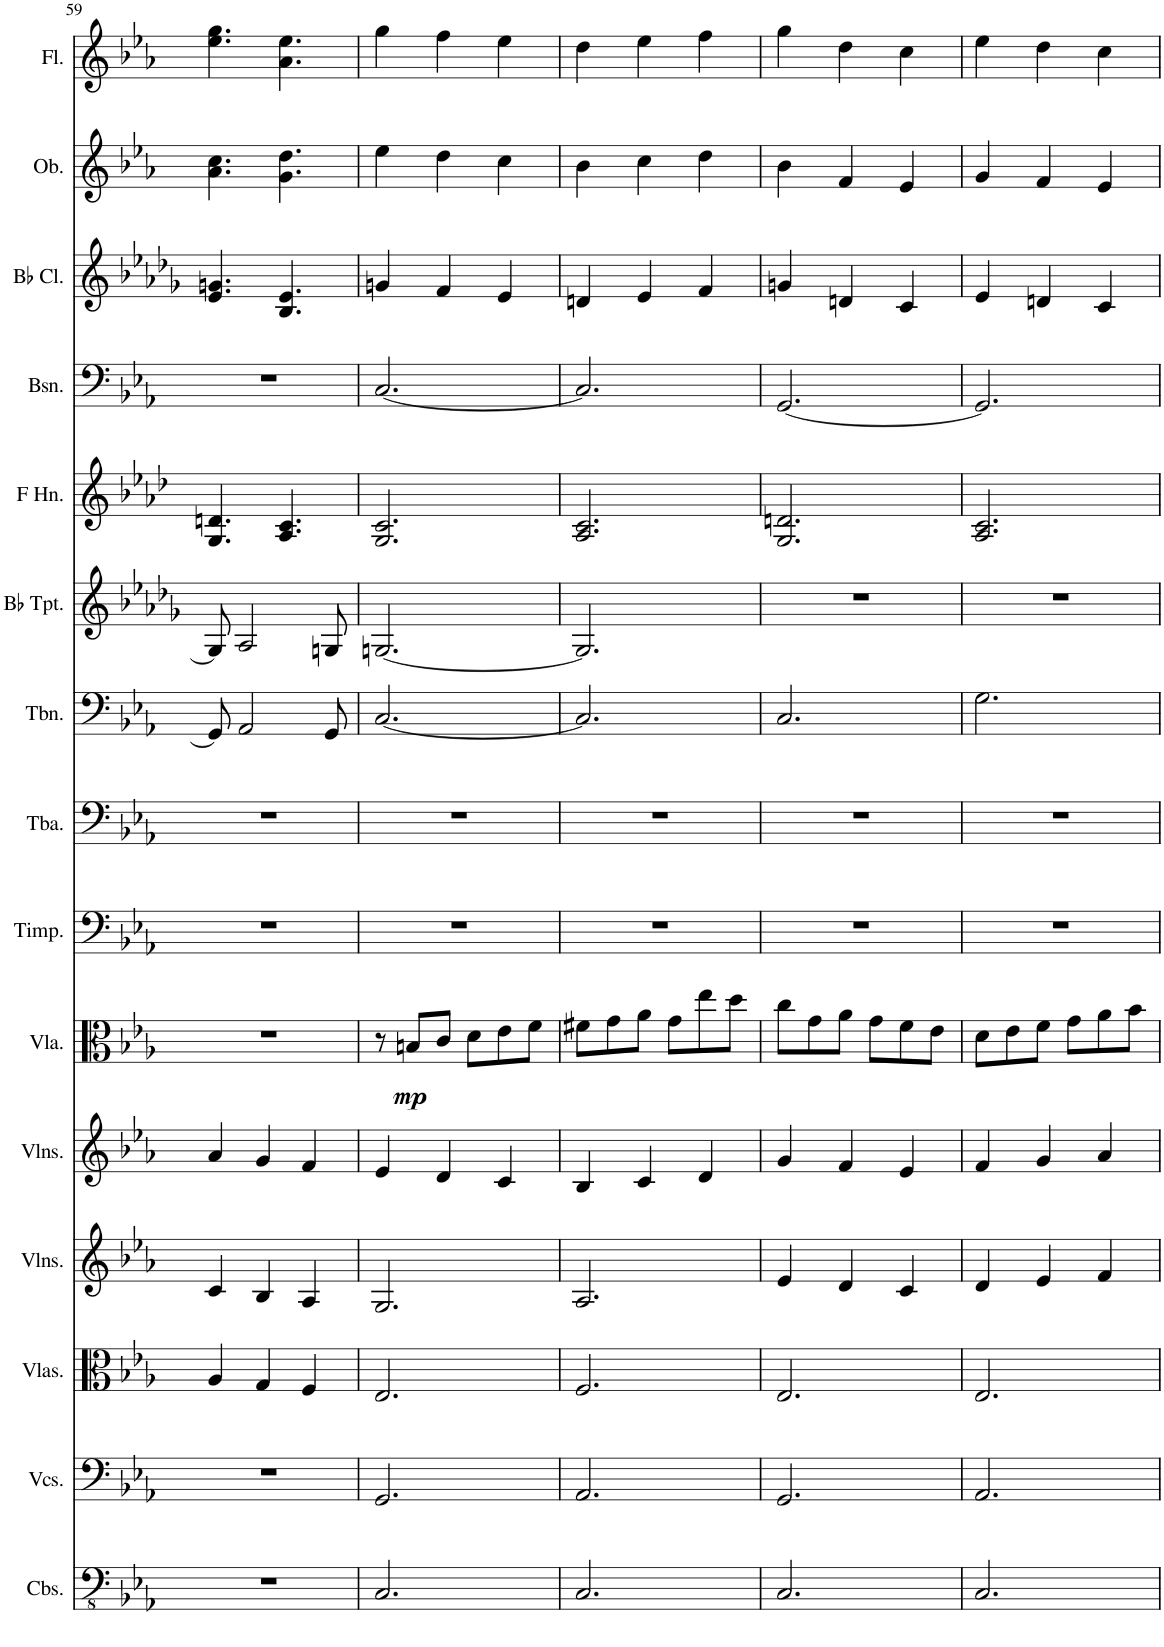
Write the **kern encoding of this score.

**kern	**kern	**kern	**kern	**kern	**kern	**dynam	**kern	**kern	**kern	**kern	**kern	**kern	**kern	**kern	**kern
*part15	*part14	*part13	*part12	*part11	*part10	*part10	*part9	*part8	*part7	*part6	*part5	*part4	*part3	*part2	*part1
*staff15	*staff14	*staff13	*staff12	*staff11	*staff10	*staff10	*staff9	*staff8	*staff7	*staff6	*staff5	*staff4	*staff3	*staff2	*staff1
*I"Contrabasses	*I"Violoncellos	*I"Violas	*I"Violins	*I"Violins	*I"Viola	*	*I"Timpani	*I"Tuba	*I"Trombone	*I"Bb Trumpet	*I"Horn in F	*I"Bassoon	*I"Bb Clarinet	*I"Oboe	*I"Flute
*I'Cbs.	*I'Vcs.	*I'Vlas.	*I'Vlns.	*I'Vlns.	*I'Vla.	*	*I'Timp.	*I'Tba.	*I'Tbn.	*I'Bb Tpt.	*	*I'Bsn.	*I'Bb Cl.	*I'Ob.	*I'Fl.
!!LO:PB:g=z
*clefFv4	*clefF4	*clefC3	*clefG2	*clefG2	*clefC3	*	*clefF4	*clefF4	*clefF4	*clefG2	*clefG2	*clefF4	*clefG2	*clefG2	*clefG2
*	*	*	*	*	*	*	*	*	*	*ITrd1c2	*ITrd4c7	*	*ITrd1c2	*	*
*k[b-e-a-]	*k[b-e-a-]	*k[b-e-a-]	*k[b-e-a-]	*k[b-e-a-]	*k[b-e-a-]	*	*k[b-e-a-]	*k[b-e-a-]	*k[b-e-a-]	*k[b-e-a-d-g-]	*k[b-e-a-d-]	*k[b-e-a-]	*k[b-e-a-d-g-]	*k[b-e-a-]	*k[b-e-a-]
*M6/8	*M6/8	*M6/8	*M6/8	*M6/8	*M6/8	*	*M6/8	*M6/8	*M6/8	*M6/8	*M6/8	*M6/8	*M6/8	*M6/8	*M6/8
=59	=59	=59	=59	=59	=59	=59	=59	=59	=59	=59	=59	=59	=59	=59	=59
2.r	2.r	4A-/	4c/	4a-/	2.r	.	2.r	2.r	8GG/]	8G/]	4.G/ 4.dn/	2.r	4.e-/ 4.gn/	4.a-\ 4.cc\	4.ee-\ 4.gg\
.	.	.	.	.	.	.	.	.	2AA-/	2A-/	.	.	.	.	.
.	.	4G/	4B-/	4g/	.	.	.	.	.	.	.	.	.	.	.
.	.	.	.	.	.	.	.	.	.	.	4.A-/ 4.c/	.	4.B-/ 4.e-/	4.g\ 4.dd\	4.a-\ 4.ee-\
.	.	4F/	4A-/	4f/	.	.	.	.	.	.	.	.	.	.	.
.	.	.	.	.	.	.	.	.	8GG/	8Gn/	.	.	.	.	.
=60	=60	=60	=60	=60	=60	=60	=60	=60	=60	=60	=60	=60	=60	=60	=60
2.CC/	2.GG/	2.E-/	2.G/	4e-/	8r	.	2.r	2.r	[2.C/	[2.Gn/	2.G/ 2.c/	[2.C/	4gn/	4ee-\	4gg\
!	!	!	!	!	!	!LO:DY:b	!	!	!	!	!	!	!	!	!
.	.	.	.	.	8Bn/L	mp	.	.	.	.	.	.	.	.	.
.	.	.	.	4d/	8c/J	.	.	.	.	.	.	.	4f/	4dd\	4ff\
.	.	.	.	.	8d\L	.	.	.	.	.	.	.	.	.	.
.	.	.	.	4c/	8e-\	.	.	.	.	.	.	.	4e-/	4cc\	4ee-\
.	.	.	.	.	8f\J	.	.	.	.	.	.	.	.	.	.
=61	=61	=61	=61	=61	=61	=61	=61	=61	=61	=61	=61	=61	=61	=61	=61
2.CC/	2.AA-/	2.F/	2.A-/	4B-/	8f#X\L	.	2.r	2.r	2.C/]	2.G/]	2.A-/ 2.c/	2.C/]	4dn/	4b-\	4dd\
.	.	.	.	.	8g\	.	.	.	.	.	.	.	.	.	.
.	.	.	.	4c/	8a-\J	.	.	.	.	.	.	.	4e-/	4cc\	4ee-\
.	.	.	.	.	8g\L	.	.	.	.	.	.	.	.	.	.
.	.	.	.	4d/	8ee-\	.	.	.	.	.	.	.	4f/	4dd\	4ff\
.	.	.	.	.	8dd\J	.	.	.	.	.	.	.	.	.	.
=62	=62	=62	=62	=62	=62	=62	=62	=62	=62	=62	=62	=62	=62	=62	=62
2.CC/	2.GG/	2.E-/	4e-/	4g/	8cc\L	.	2.r	2.r	2.C/	2.r	2.G/ 2.dn/	[2.GG/	4gn/	4b-\	4gg\
.	.	.	.	.	8g\	.	.	.	.	.	.	.	.	.	.
.	.	.	4d/	4f/	8a-\J	.	.	.	.	.	.	.	4dn/	4f/	4dd\
.	.	.	.	.	8g\L	.	.	.	.	.	.	.	.	.	.
.	.	.	4c/	4e-/	8f\	.	.	.	.	.	.	.	4c/	4e-/	4cc\
.	.	.	.	.	8e-\J	.	.	.	.	.	.	.	.	.	.
=63	=63	=63	=63	=63	=63	=63	=63	=63	=63	=63	=63	=63	=63	=63	=63
2.CC/	2.AA-/	2.E-/	4d/	4f/	8d\L	.	2.r	2.r	2.G\	2.r	2.A-/ 2.c/	2.GG/]	4e-/	4g/	4ee-\
.	.	.	.	.	8e-\	.	.	.	.	.	.	.	.	.	.
.	.	.	4e-/	4g/	8f\J	.	.	.	.	.	.	.	4dn/	4f/	4dd\
.	.	.	.	.	8g\L	.	.	.	.	.	.	.	.	.	.
.	.	.	4f/	4a-/	8a-\	.	.	.	.	.	.	.	4c/	4e-/	4cc\
.	.	.	.	.	8b-\J	.	.	.	.	.	.	.	.	.	.
=	=	=	=	=	=	=	=	=	=	=	=	=	=	=	=
*-	*-	*-	*-	*-	*-	*-	*-	*-	*-	*-	*-	*-	*-	*-	*-
